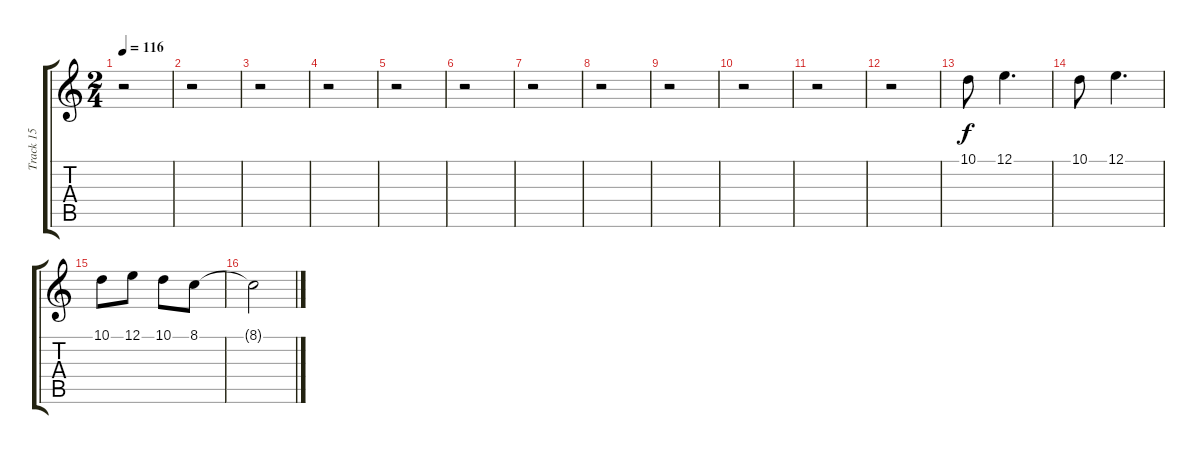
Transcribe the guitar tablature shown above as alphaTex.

\track ("Track 15" "Track 15") {instrument ocarina}
\staff {score tabs}
\tuning (E4 B3 G3 D3 A2 E2) {hide}
\ts (2 4)
\tempo 116
\clef g2
\ks c
r.2{dy f} |
r.2 |
r.2 |
r.2 |
r.2 |
r.2 |
r.2 |
r.2 |
r.2 |
r.2 |
r.2 |
r.2 |
10.1.8 12.1.4{d} |
10.1.8 12.1.4{d} |
10.1.8 12.1.8 10.1.8 8.1.8 |
8.1{t}.2
